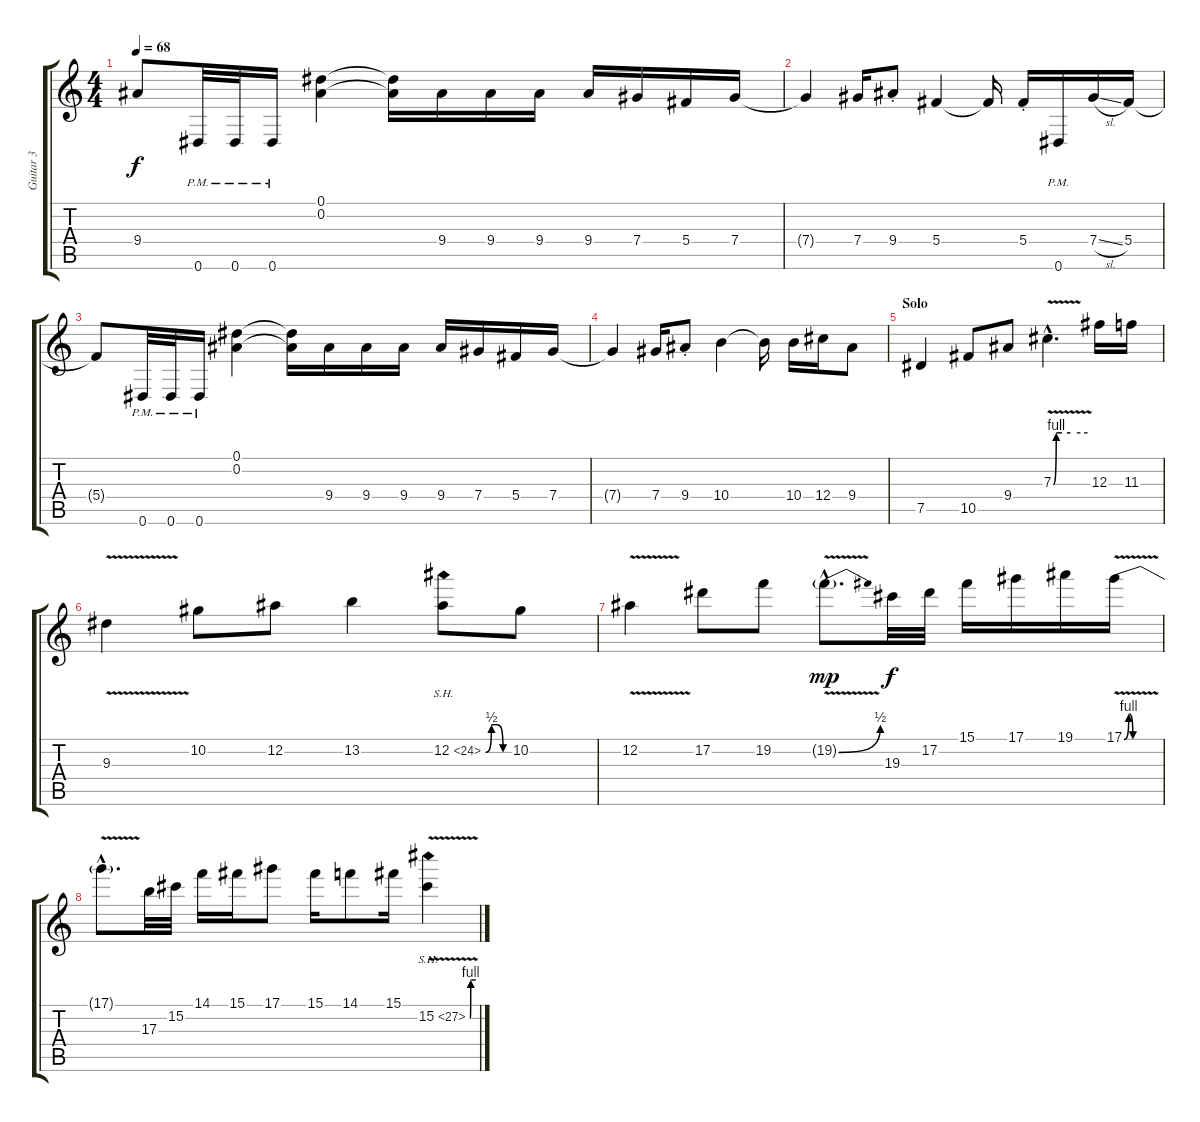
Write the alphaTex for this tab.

\track ("Guitar 3" "Guitar 3") {instrument overdrivenguitar}
\staff {score tabs}
\tuning (Eb4 Bb3 Gb3 Db3 Ab2 Eb2) {hide}
\ts (4 4)
\tempo 68
\clef g2
\ks c
9.4{t}.8{dy f} 0.6{pm}.32 0.6{pm}.32 0.6{pm}.16 (0.1 0.2).4 (0.1{t} 0.2{t}).16 9.4.16 9.4.16 9.4.16 9.4.16 7.4.16 5.4.16 7.4.16 |
7.4{t}.4 7.4.16 9.4{st}.8 5.4.4 5.4{t}.16 5.4{st}.16 0.6{pm}.16 7.4{sl}.16 5.4.16 |
5.4{t}.8 0.6{pm}.32 0.6{pm}.32 0.6{pm}.16 (0.1 0.2).4 (0.1{t} 0.2{t}).16 9.4.16 9.4.16 9.4.16 9.4.16 7.4.16 5.4.16 7.4.16 |
7.4{t}.4 7.4.16 9.4{st}.8 10.4.4 10.4{t}.16 10.4.16 12.4.16 9.4.8 |
\section ("" "Solo")
7.5.4{volume 16 balance 14 instrument distortionguitar} 10.5.8 9.4.8 7.3{be (custom 0 0 5 4 15 4 30 4 60 4) v hac}.4{d} 12.3.16 11.3.16 |
9.3{v}.4 10.2.8 12.2.8 13.2.4 12.2{be (custom 0 0 15 2 30 2 45 0 60 0) sh 12}.8 10.2.8 |
12.2{v}.4 17.2.8 19.2.8 19.2{be (bend 0 0 60 2) v g hac}.8{d dy mp} 19.3.32{dy f} 17.2.32 15.1.16 17.1.16 19.1.16 17.1{be (custom 0 0 8 4 15 0 30 0 45 0 60 0) v}.16 |
17.1{hac t}.8{d} 17.3.32 15.2.32 14.1.16 15.1.16 17.1.8 15.1.16 14.1.8 15.1.16 15.2{be (custom 0 0 5 4 15 4 30 4 60 4) sh 12 v}.4
